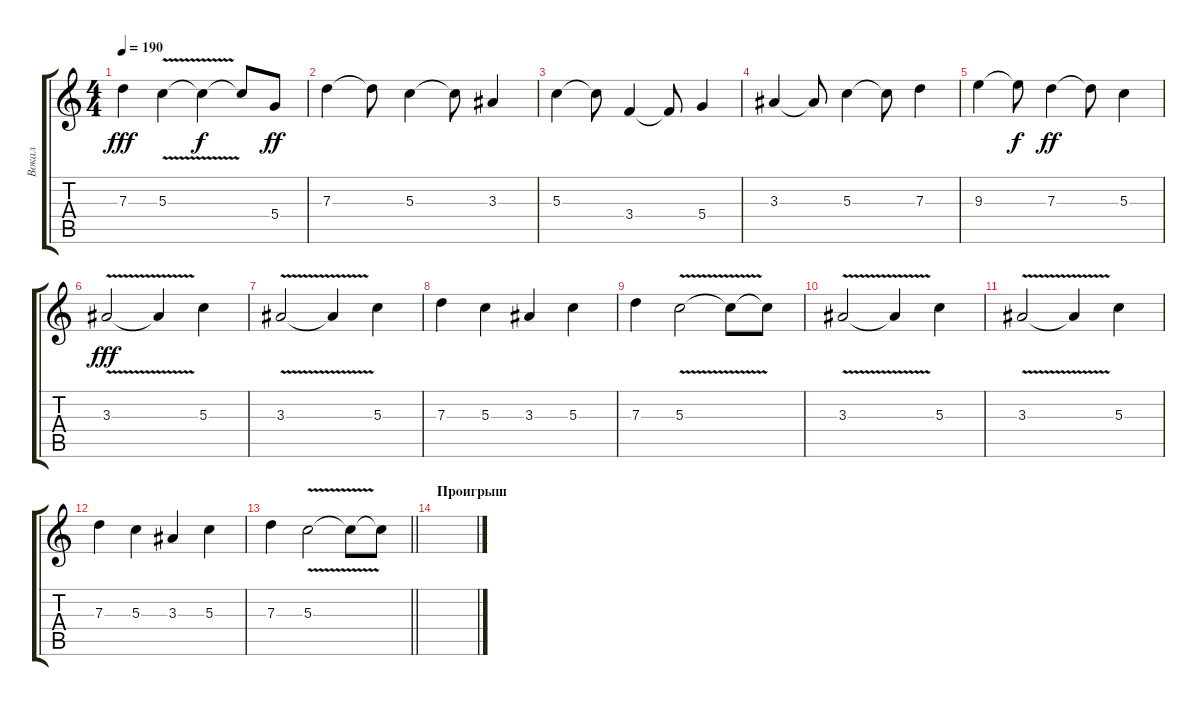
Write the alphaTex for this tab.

\track ("Вокал" "Вокал") {instrument overdrivenguitar}
\staff {score tabs}
\tuning (E4 B3 G3 D3 A2 E2) {hide}
\ts (4 4)
\tempo 190
\clef g2
\ks c
7.3.4{dy fff} 5.3{v}.4 5.3{t}.4{dy f} 5.3{t}.8 5.4.8{dy ff} |
7.3.4 7.3{t}.8 5.3.4 5.3{t}.8 3.3.4 |
5.3.4 5.3{t}.8 3.4.4 3.4{t}.8 5.4.4 |
3.3.4 3.3{t}.8 5.3.4 5.3{t}.8 7.3.4 |
9.3.4 9.3{t}.8{dy f} 7.3.4{dy ff} 7.3{t}.8 5.3.4 |
3.3{v}.2{dy fff} 3.3{t}.4 5.3.4 |
3.3{v}.2 3.3{t}.4 5.3.4 |
7.3.4 5.3.4 3.3.4 5.3.4 |
7.3.4 5.3{v}.2 5.3{t}.8 5.3{t}.8 |
3.3{v}.2 3.3{t}.4 5.3.4 |
3.3{v}.2 3.3{t}.4 5.3.4 |
7.3.4 5.3.4 3.3.4 5.3.4 |
\barLineRight lightlight
7.3.4 5.3{v}.2 5.3{t}.8 5.3{t}.8 |
\section ("" "Проигрыш")
